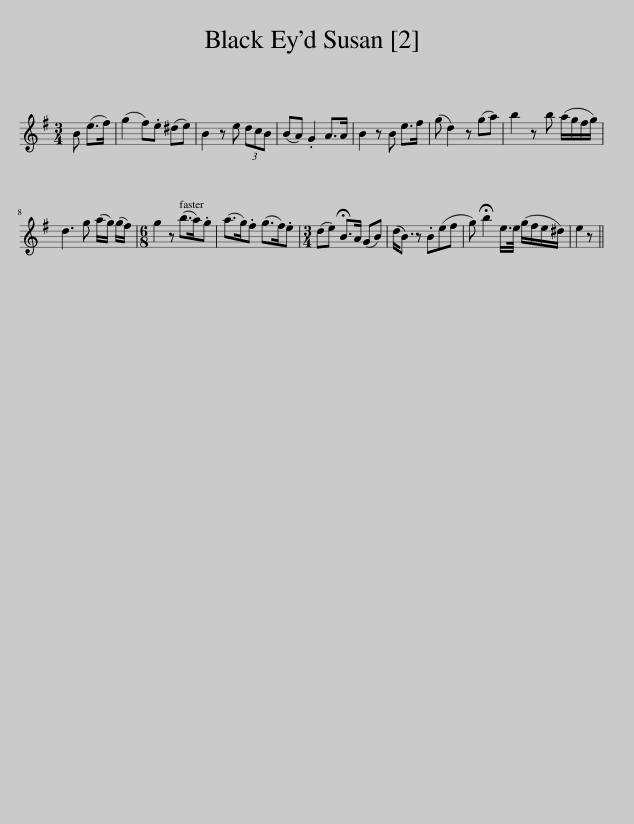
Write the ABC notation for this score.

X:1
L:1/8
M:3/4
I:linebreak $
K:Emin
V:1 treble
V:1
 B (e>f) | (g2 f).e (^de) | B2 z e (3dcB | (BA) .G2 A>A | B2 z B e>f | %5
 (g d2) z (ga) | b2 z b (a/g/f/g/) |$ d3 g (a/g/) (g/f/) |[M:6/8] g2 z (b>a).g | (a>g).f (g>f).e | %10
[M:3/4] (de) !fermata!B>A (GB) | (d<B) z .B(ef | g) !fermata!b2 e/>e/ (g/f/e/^d/) | e2 z || %14
